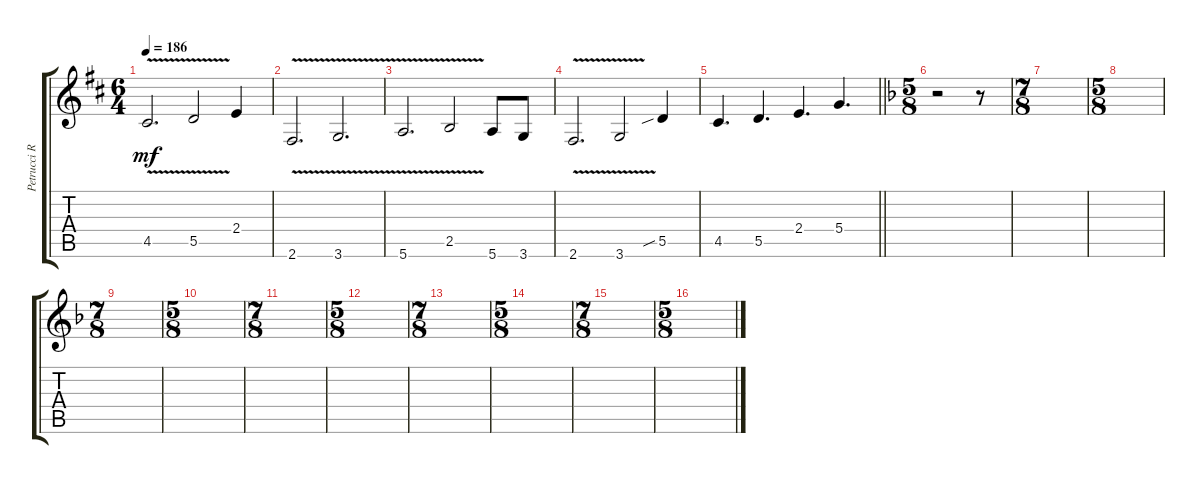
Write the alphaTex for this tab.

\track ("Petrucci Right" "Petrucci R") {instrument distortionguitar}
\staff {score tabs}
\tuning (E4 B3 G3 D3 A2 E2) {hide}
\ts (6 4)
\tempo 186
\clef g2
\ks d
4.5{v}.2{d dy mf} 5.5{v}.2 2.4.4 |
2.6{v}.2{d} 3.6{v}.2{d} |
5.6{v}.2{d} 2.5{v}.2 5.6.8 3.6.8 |
2.6{v}.2{d} 3.6{v}.2 5.5{sib}.4 |
\barLineRight lightlight
4.5.4{d} 5.5.4{d} 2.4.4{d} 5.4.4{d} |
\ts (5 8)
\ks f
r.2 r.8 |
\ts (7 8)
|
\ts (5 8)
|
\ts (7 8)
|
\ts (5 8)
|
\ts (7 8)
|
\ts (5 8)
|
\ts (7 8)
|
\ts (5 8)
|
\ts (7 8)
|
\ts (5 8)
